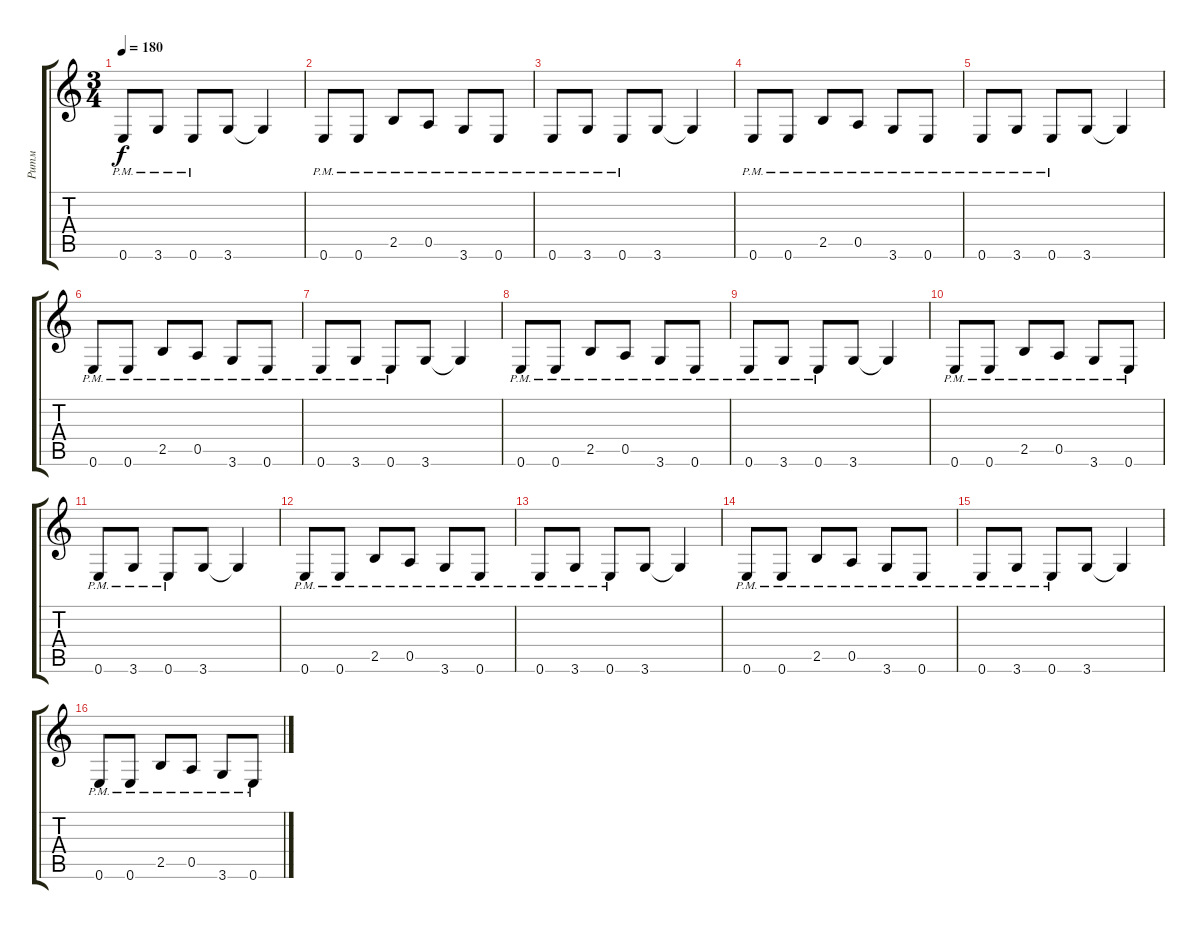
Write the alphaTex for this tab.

\track ("Ритм" "Ритм") {instrument distortionguitar}
\staff {score tabs}
\tuning (E4 B3 G3 D3 A2 E2) {hide}
\ts (3 4)
\tempo 180
\clef g2
\ks c
0.6{pm}.8{dy f} 3.6{pm}.8 0.6{pm}.8 3.6.8 3.6{t}.4 |
0.6{pm}.8 0.6{pm}.8 2.5{pm}.8 0.5{pm}.8 3.6{pm}.8 0.6{pm}.8 |
0.6{pm}.8 3.6{pm}.8 0.6{pm}.8 3.6.8 3.6{t}.4 |
0.6{pm}.8 0.6{pm}.8 2.5{pm}.8 0.5{pm}.8 3.6{pm}.8 0.6{pm}.8 |
0.6{pm}.8 3.6{pm}.8 0.6{pm}.8 3.6.8 3.6{t}.4 |
0.6{pm}.8 0.6{pm}.8 2.5{pm}.8 0.5{pm}.8 3.6{pm}.8 0.6{pm}.8 |
0.6{pm}.8 3.6{pm}.8 0.6{pm}.8 3.6.8 3.6{t}.4 |
0.6{pm}.8 0.6{pm}.8 2.5{pm}.8 0.5{pm}.8 3.6{pm}.8 0.6{pm}.8 |
0.6{pm}.8 3.6{pm}.8 0.6{pm}.8 3.6.8 3.6{t}.4 |
0.6{pm}.8 0.6{pm}.8 2.5{pm}.8 0.5{pm}.8 3.6{pm}.8 0.6{pm}.8 |
0.6{pm}.8 3.6{pm}.8 0.6{pm}.8 3.6.8 3.6{t}.4 |
0.6{pm}.8 0.6{pm}.8 2.5{pm}.8 0.5{pm}.8 3.6{pm}.8 0.6{pm}.8 |
0.6{pm}.8 3.6{pm}.8 0.6{pm}.8 3.6.8 3.6{t}.4 |
0.6{pm}.8 0.6{pm}.8 2.5{pm}.8 0.5{pm}.8 3.6{pm}.8 0.6{pm}.8 |
0.6{pm}.8 3.6{pm}.8 0.6{pm}.8 3.6.8 3.6{t}.4 |
0.6{pm}.8 0.6{pm}.8 2.5{pm}.8 0.5{pm}.8 3.6{pm}.8 0.6{pm}.8
